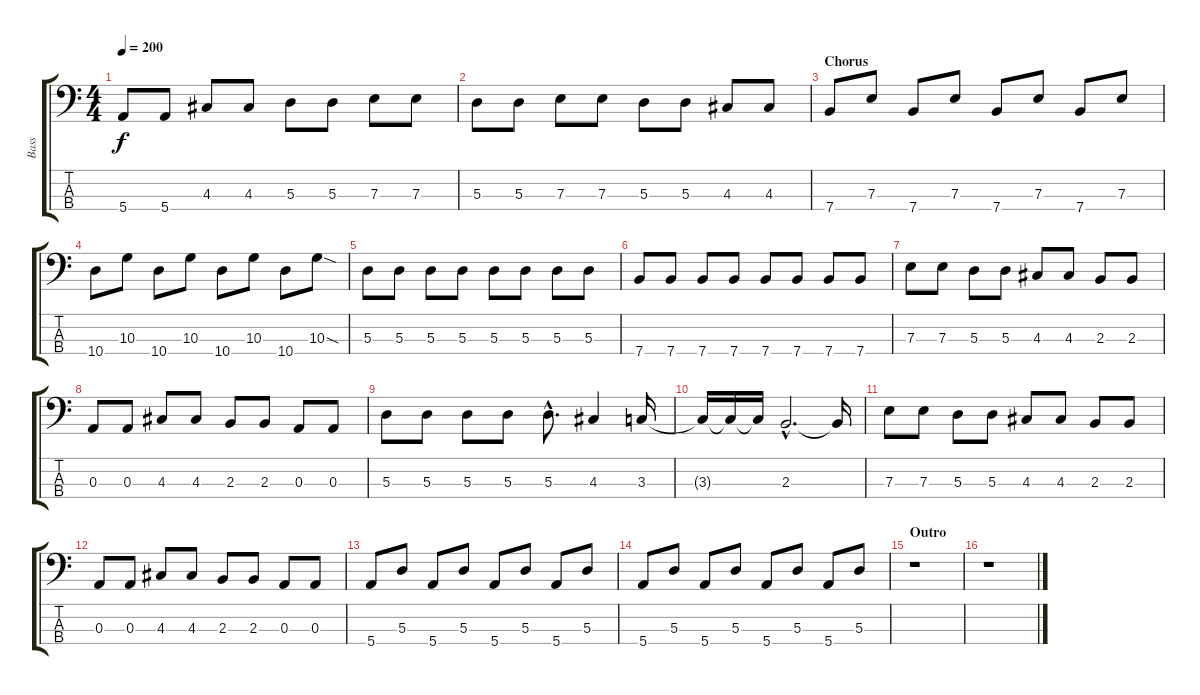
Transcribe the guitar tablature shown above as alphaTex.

\track ("Bass" "Bass") {instrument acousticbass}
\staff {score tabs}
\tuning (G2 D2 A1 E1) {hide}
\ts (4 4)
\tempo 200
\clef f4
\ks c
5.4.8{dy f} 5.4.8 4.3.8 4.3.8 5.3.8 5.3.8 7.3.8 7.3.8 |
5.3.8 5.3.8 7.3.8 7.3.8 5.3.8 5.3.8 4.3.8 4.3.8 |
\section ("" "Chorus")
7.4.8 7.3.8 7.4.8 7.3.8 7.4.8 7.3.8 7.4.8 7.3.8 |
10.4.8 10.3.8 10.4.8 10.3.8 10.4.8 10.3.8 10.4.8 10.3{sod}.8 |
5.3.8 5.3.8 5.3.8 5.3.8 5.3.8 5.3.8 5.3.8 5.3.8 |
7.4.8 7.4.8 7.4.8 7.4.8 7.4.8 7.4.8 7.4.8 7.4.8 |
7.3.8 7.3.8 5.3.8 5.3.8 4.3.8 4.3.8 2.3.8 2.3.8 |
0.3.8 0.3.8 4.3.8 4.3.8 2.3.8 2.3.8 0.3.8 0.3.8 |
5.3.8 5.3.8 5.3.8 5.3.8 5.3{hac}.8{d} 4.3.4 3.3.16 |
3.3{t}.16 3.3{t}.16 3.3{t}.16 2.3{hac}.2{d} 2.3{t}.16 |
7.3.8 7.3.8 5.3.8 5.3.8 4.3.8 4.3.8 2.3.8 2.3.8 |
0.3.8 0.3.8 4.3.8 4.3.8 2.3.8 2.3.8 0.3.8 0.3.8 |
5.4.8 5.3.8 5.4.8 5.3.8 5.4.8 5.3.8 5.4.8 5.3.8 |
5.4.8 5.3.8 5.4.8 5.3.8 5.4.8 5.3.8 5.4.8 5.3.8 |
\section ("" "Outro")
r.1 |
r.1
